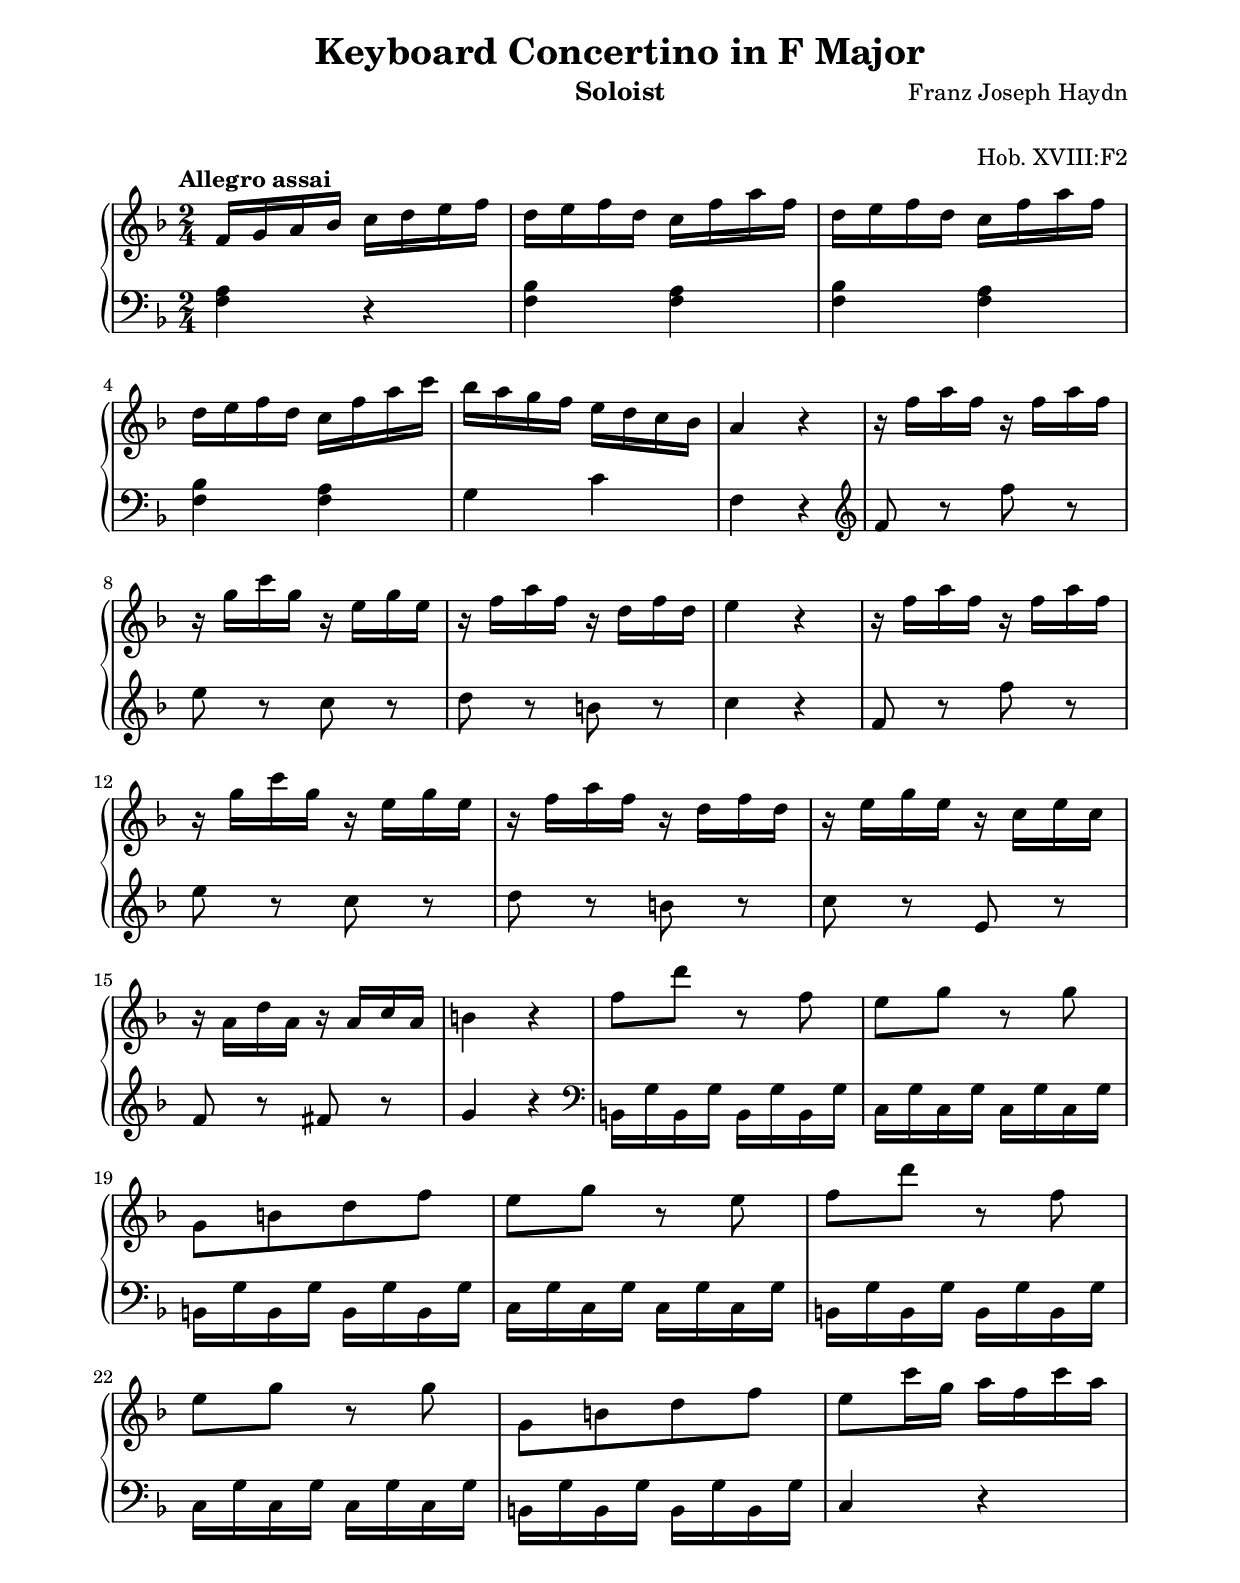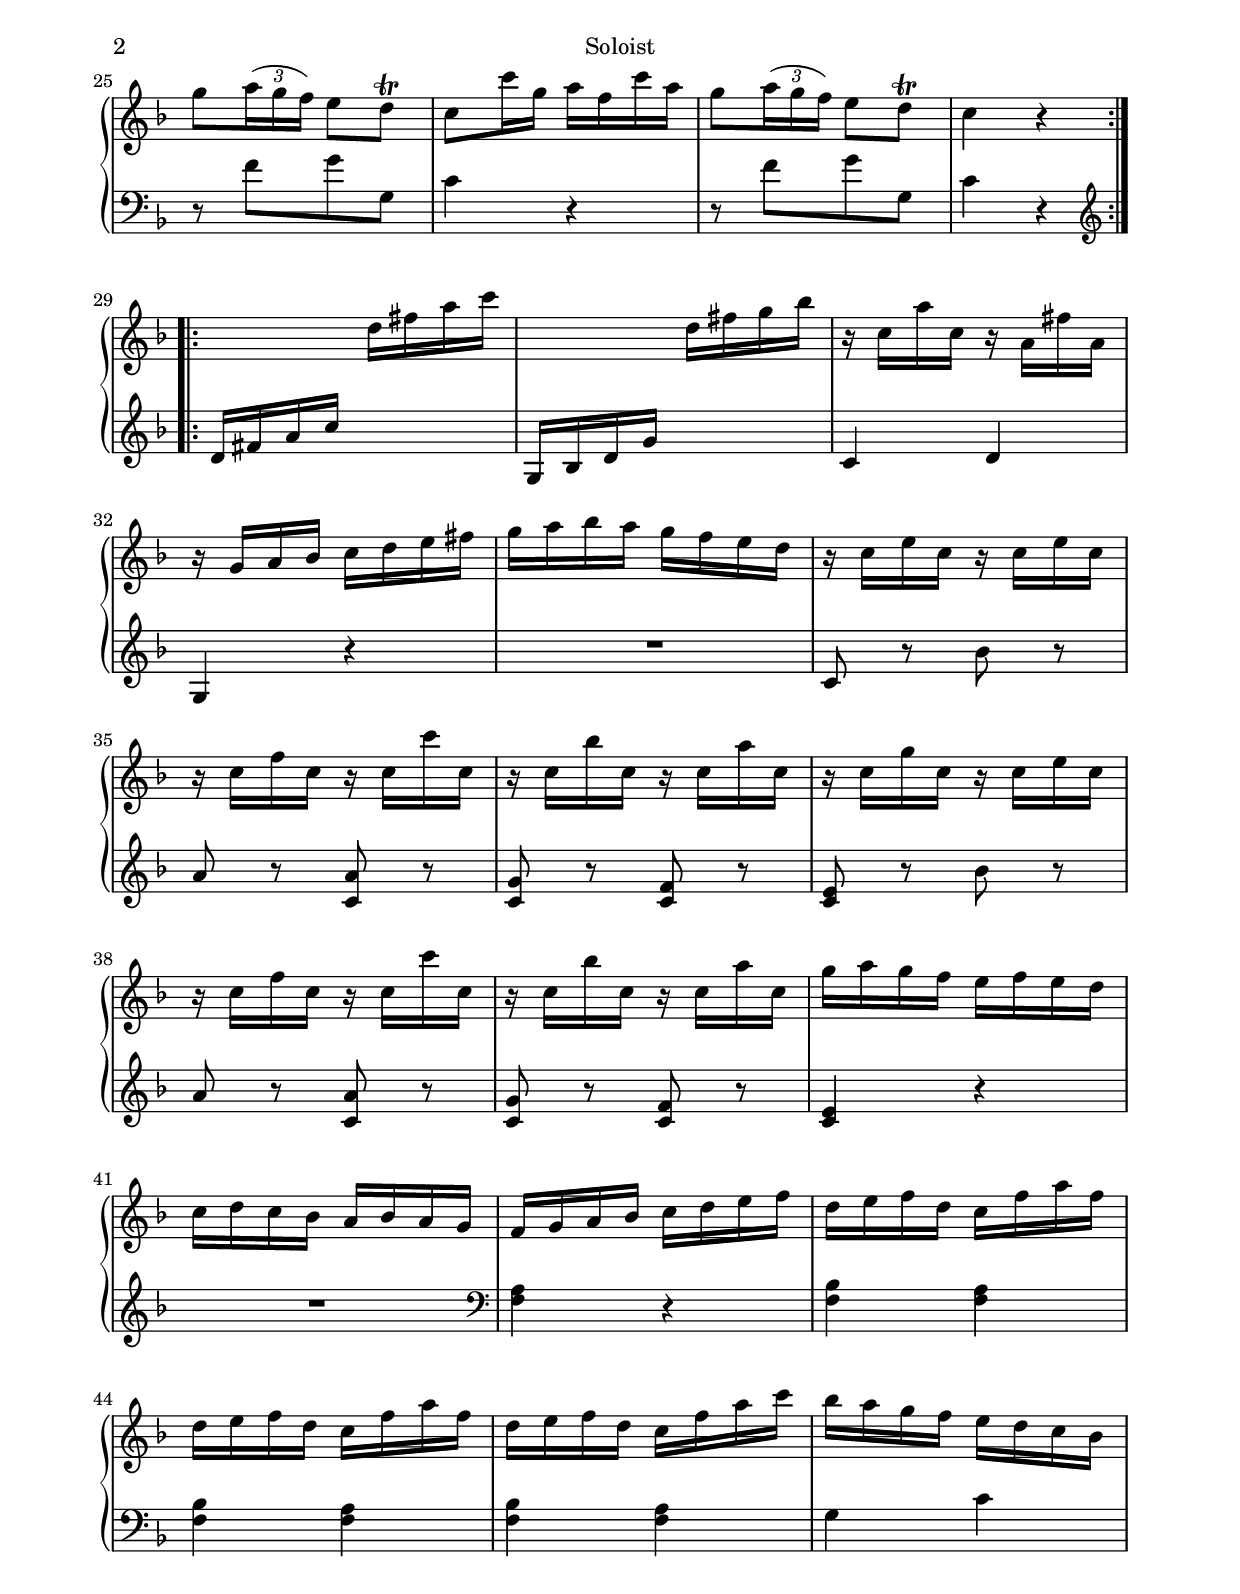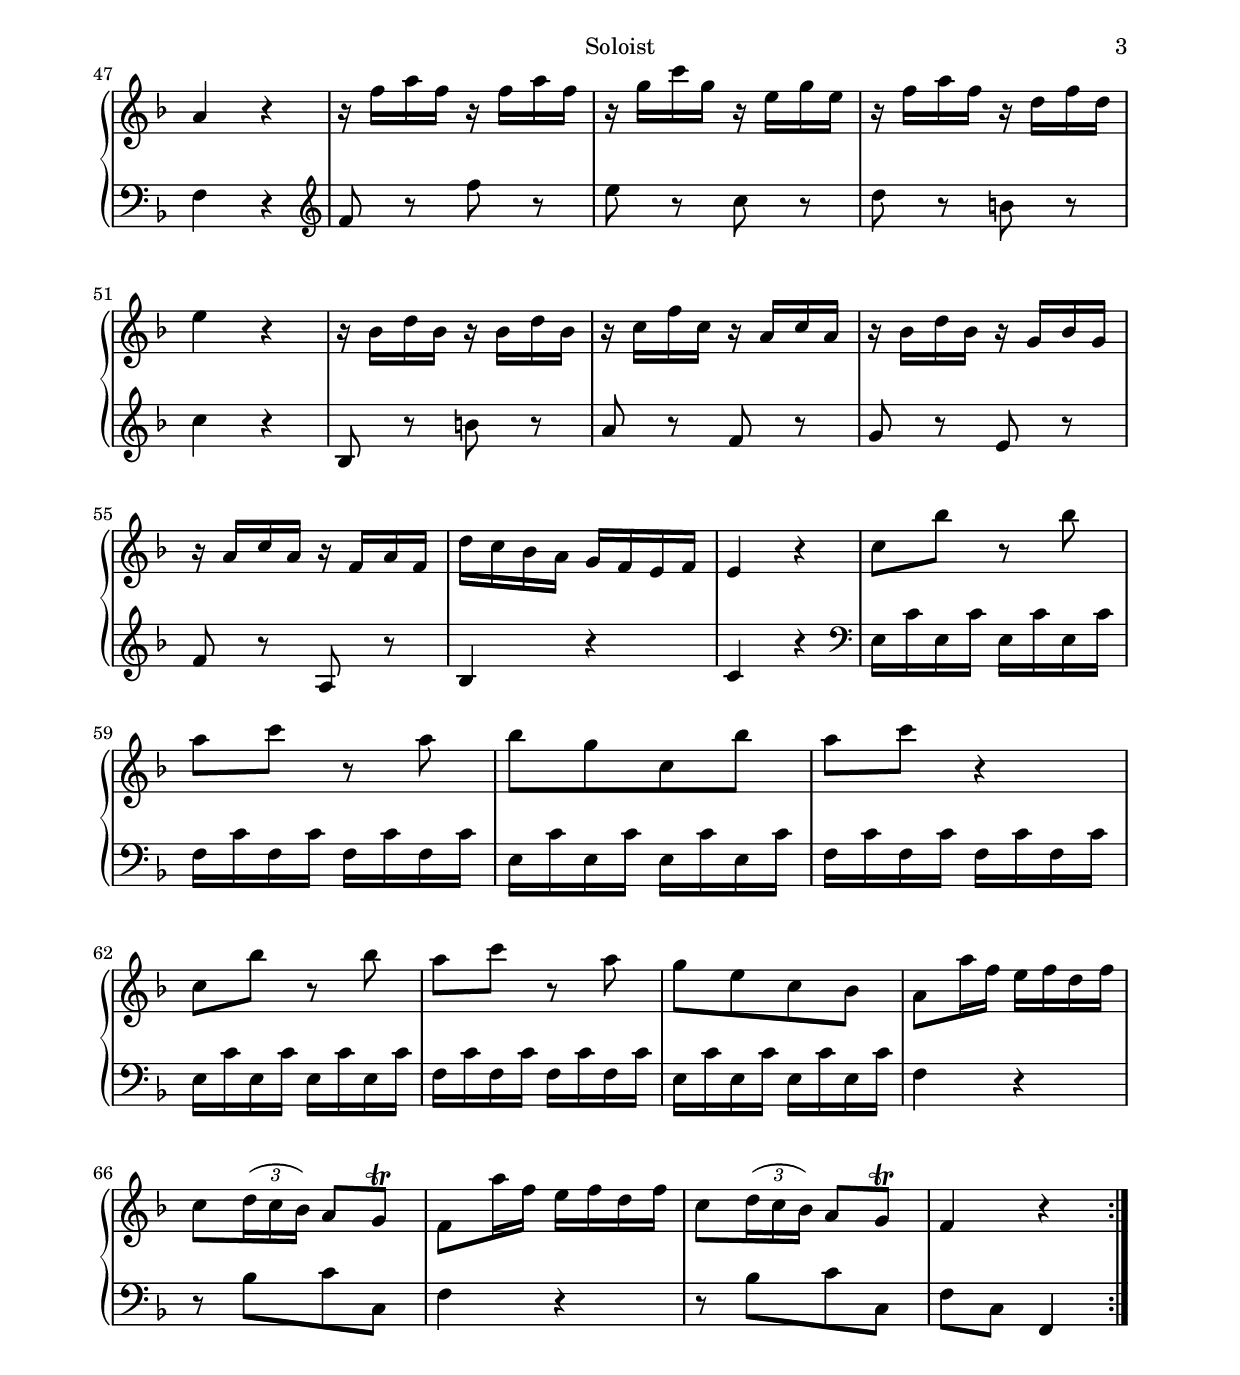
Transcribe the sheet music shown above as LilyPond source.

\version "2.24.4"

\include "articulate.ly" 
\language "english"

\paper {
    top-margin = 0.75\in
    bottom-margin = 0.75\in
    left-margin = 0.75\in
    right-margin = 0.75\in
}

\layout {
    \context {
        \Score
        \override SpacingSpanner.spacing-increment = #2.0
    }
}

twoFourTime = {
    \time 2/4
    \set Timing.beamExceptions = \beamExceptions {
        8[ 8 8 8] |
        16[ 16 16 16] 16[ 16 16 16] |
    }
}

\header {
    title = "Keyboard Concertino in F Major"
    composer = "Franz Joseph Haydn"
    opus = "Hob. XVIII:F2"
}

\markup { \vspace #1 }

\layout {
    \context {
        \Voice
        \override TupletBracket.bracket-visibility = ##f
        \tupletUp
    }
}



left_hand = \relative {
    \repeat volta 2 {
        <f a>4 r | <f bf> <f a> | <f bf> <f a> | <f bf> <f a> |
        g c | f, r |
        \clef treble
        f'8 r f' r | e r c r |

        % 9
        d r b r c4 r | f,8 r f' r e r c r |
        d r b r | c r e, r |f r fs r | g4 r |

        \clef bass
        % 17
        b,,16 g' b, g' b, g' b, g' | c, g' c, g' c, g' c, g' |
        b,16 g' b, g' b, g' b, g' | c, g' c, g' c, g' c, g' |
        b,16 g' b, g' b, g' b, g' | c, g' c, g' c, g' c, g' |
        b,16 g' b, g' b, g' b, g' | c,4 r |

        % 25
        r8 f' g g, | c4 r | r8 f g g, | c4 r |
    }
    \repeat volta 2 {
        \clef treble
        d16 fs a c s4 |

        % 30
        g,16 bf d g s4 | c,4 d | g, r | R2 |
        c8 r bf' r | a r <a c,> r | <g c,> r <f c> r | <e c> r bf' r |

        % 38
        a r <a c,> r | <g c,> r <f c> r | <e c>4 r | R2 |
        \clef bass
        <a, f>4 r | <bf f> <a f> | <bf f> <a f> | <bf f> <a f> %

        % 46
        g c | f, r | \clef treble f'8 r f' r | e r c r | d r b r |
        c4 r | bf,8 r b' r | a r f r | g r e r | f r a, r |

        % 56
        bf4 r | c r | \clef bass
        e,16 c' e, c' e, c' e, c' | f, c' f, c' f, c' f, c' |
        e, c' e, c' e, c' e, c' |
        f, c' f, c' f, c' f, c' |
        e, c' e, c' e, c' e, c' | f, c' f, c' f, c' f, c' |
        e, c' e, c' e, c' e, c' |

        % 65
        f,4 r | r8 bf c c, | f4 r | r8 bf c c, | f c f,4 |
    }
}

right_hand = \relative {
    \repeat volta 2 {
        f'16 g a bf c d e f | d e f d c f a f | d e f d c f a f |
        d e f d c f a c |

        bf a g f e d c bf | a4 r | r16 f' a f r f a f | r g c g r e g e |

        % 9
        r f a f r d f d | e4 r | r16 f a f r f a f | r g c g r e g e |
        r f a f r d f d | r e g e r c e c | r a d a r a c a | b4 r |

        % 17
        f'8 d' r f, | e g r g | g, b d f | e g r e |
        f d' r f, | e g r g | g, b d f | e c'16 g a f c' a |

        % 25
        g8 \tuplet 3/2 { a16( g f) } e8 d\trill |
        c c'16 g a f c' a |
        g8 \tuplet 3/2 { a16( g f) } e8 d\trill |
        c4 r |
    }
    \repeat volta 2 {
        s4 d16 fs a c |
        s4 d,16 fs g bf | r c, a' c, r a fs' a, | r g a bf c d e fs |
        g a bf a g f e d |

        % 34
        r c e c r c e c | r c f c r c c' c, | r c bf' c, r c a' c, |
        r c g' c, r c e c |
        r c f c r c c' c, | r c bf' c, r c a' c, | g' a g f e f e d |
        c d c bf a bf a g |

        % 42
        f g a bf c d e f | d e f d c f a f | d e f d c f a f |
        d e f d c f a c |
        bf a g f e d c bf | a4 r | r16 f' a f r f a f | r g c g r e g e |
        r f a f r d f d |

        % 51
        e4 r | r16 bf d bf r bf d bf | r c f c r a c a | r bf d bf r g bf g |
        r a c a r f a f |
        d' c bf a g f e f | e4 r | c'8 bf' r bf | a c r a | bf g c, bf' |

        % 61
        a c r4 | c,8 bf' r bf | a c r a | g e c bf |
        a a'16 f e f d f |
        c8 \tuplet 3/2 { d16( c bf) } a8 g\trill |
        f a'16 f e f d f |
        c8 \tuplet 3/2 { d16( c bf) } a8 g\trill |
        f4 r |
    }
}


\header {
    instrument = "Soloist"
}

\layout {
    \context {
        \Score
        \override SpacingSpanner.spacing-increment = #2.0
    }
}

\score {

    \layout {
        indent = 0\cm
    }

    \new GrandStaff <<

        \time 2/4
        \set Timing.beamExceptions = \beamExceptions {
            8[ 8 8 8] |
            16[ 16 16 16] 16[ 16 16 16] |
        }
        \new Staff {
            \key f \major
            \tempo "Allegro assai"

            \set Staff.printPartCombineTexts = ##f
            \right_hand
        }
%        \new Dynamics \primo_dynamics
        \new Staff {
            \key f \major
            \clef bass
            \left_hand
        }
    >>
}

\score {
    \header {
        title = "Concertino (Keyboard)"
    }

    \new Staff {
        \set Staff.midiInstrument = "acoustic grand"
        \set Staff.midiMaximumVolume = #0.7
        \set Staff.midiMinimumVolume = #0.0
        \key f \major
        \time 2/4
        \unfoldRepeats {
            <<
                \right_hand
                \left_hand
            >>
        }
    }
    \midi {}
}
